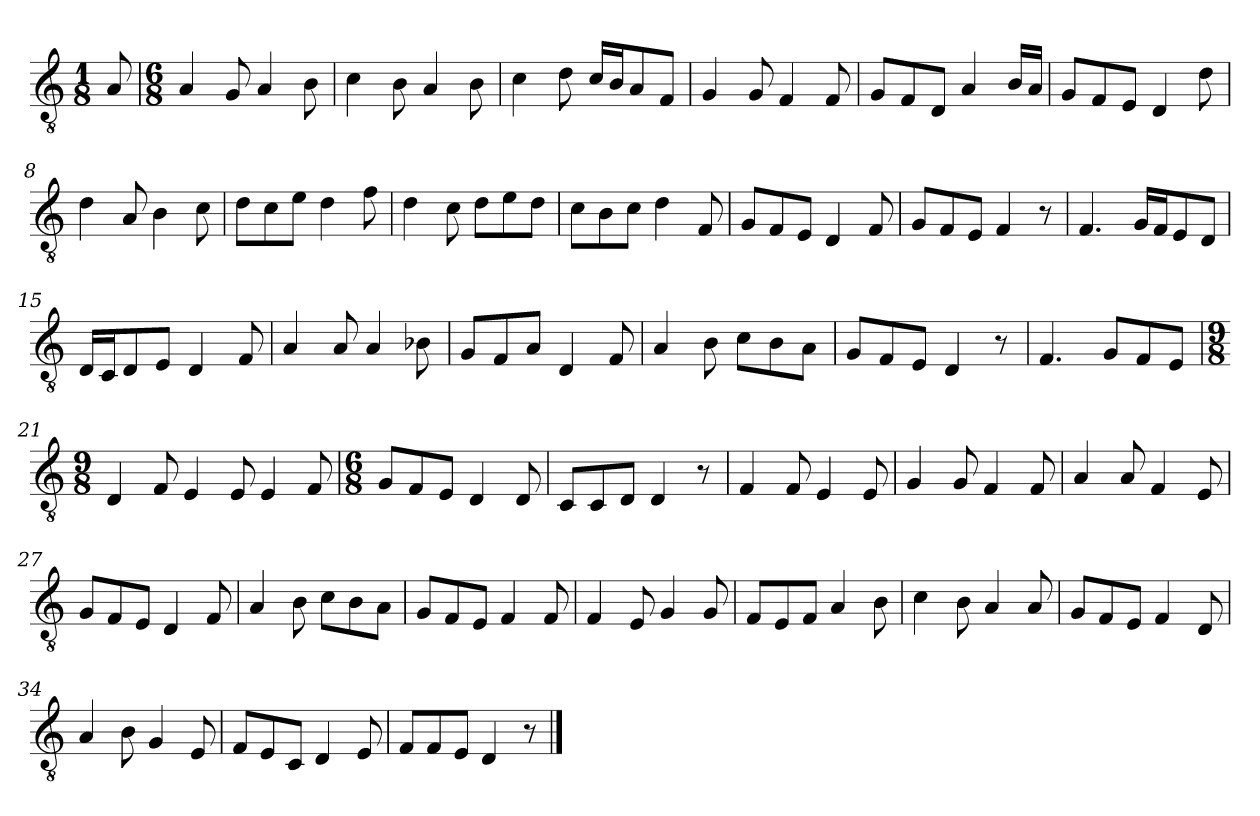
**kern
*part1
*staff1
*clefGv2
*k[]
*C:
*M1/8
=1
8A/
=2
*M6/8
4A/
8G/
4A/
8B\
=3
4c\
8B\
4A/
8B\
=4
4c\
8d\
16c/LL
16B/J
8A/
8F/J
=5
4G/
8G/
4F/
8F/
=6
8G/L
8F/
8D/J
4A/
16B/LL
16A/JJ
=7
8G/L
8F/
8E/J
4D/
8d\
!!LO:LB:g=z
=8
4d\
8A/
4B\
8c\
=9
8d\L
8c\
8e\J
4d\
8f\
=10
4d\
8c\
8d\L
8e\
8d\J
=11
8c\L
8B\
8c\J
4d\
8F/
=12
8G/L
8F/
8E/J
4D/
8F/
=13
8G/L
8F/
8E/J
4F/
8r
=14
4.F/
16G/LL
16F/J
8E/
8D/J
!!LO:LB:g=z
=15
16D/LL
16C/J
8D/
8E/J
4D/
8F/
=16
4A/
8A/
4A/
8B-X\
=17
8G/L
8F/
8A/J
4D/
8F/
=18
4A/
8B\
8c\L
8B\
8A\J
=19
8G/L
8F/
8E/J
4D/
8r
=20
4.F/
8G/L
8F/
8E/J
!!LO:LB:g=z
=21
*M9/8
4D/
8F/
4E/
8E/
4E/
8F/
=22
*M6/8
8G/L
8F/
8E/J
4D/
8D/
=23
8C/L
8C/
8D/J
4D/
8r
=24
4F/
8F/
4E/
8E/
=25
4G/
8G/
4F/
8F/
=26
4A/
8A/
4F/
8E/
!!LO:LB:g=z
=27
8G/L
8F/
8E/J
4D/
8F/
=28
4A/
8B\
8c\L
8B\
8A\J
=29
8G/L
8F/
8E/J
4F/
8F/
=30
4F/
8E/
4G/
8G/
=31
8F/L
8E/
8F/J
4A/
8B\
!!LO:LB:g=z
=32
4c\
8B\
4A/
8A/
!!LO:LB:g=z
=33
8G/L
8F/
8E/J
4F/
8D/
=34
4A/
8B\
4G/
8E/
=35
8F/L
8E/
8C/J
4D/
8E/
=36
8F/L
8F/
8E/J
4D/
8r
==
*-
